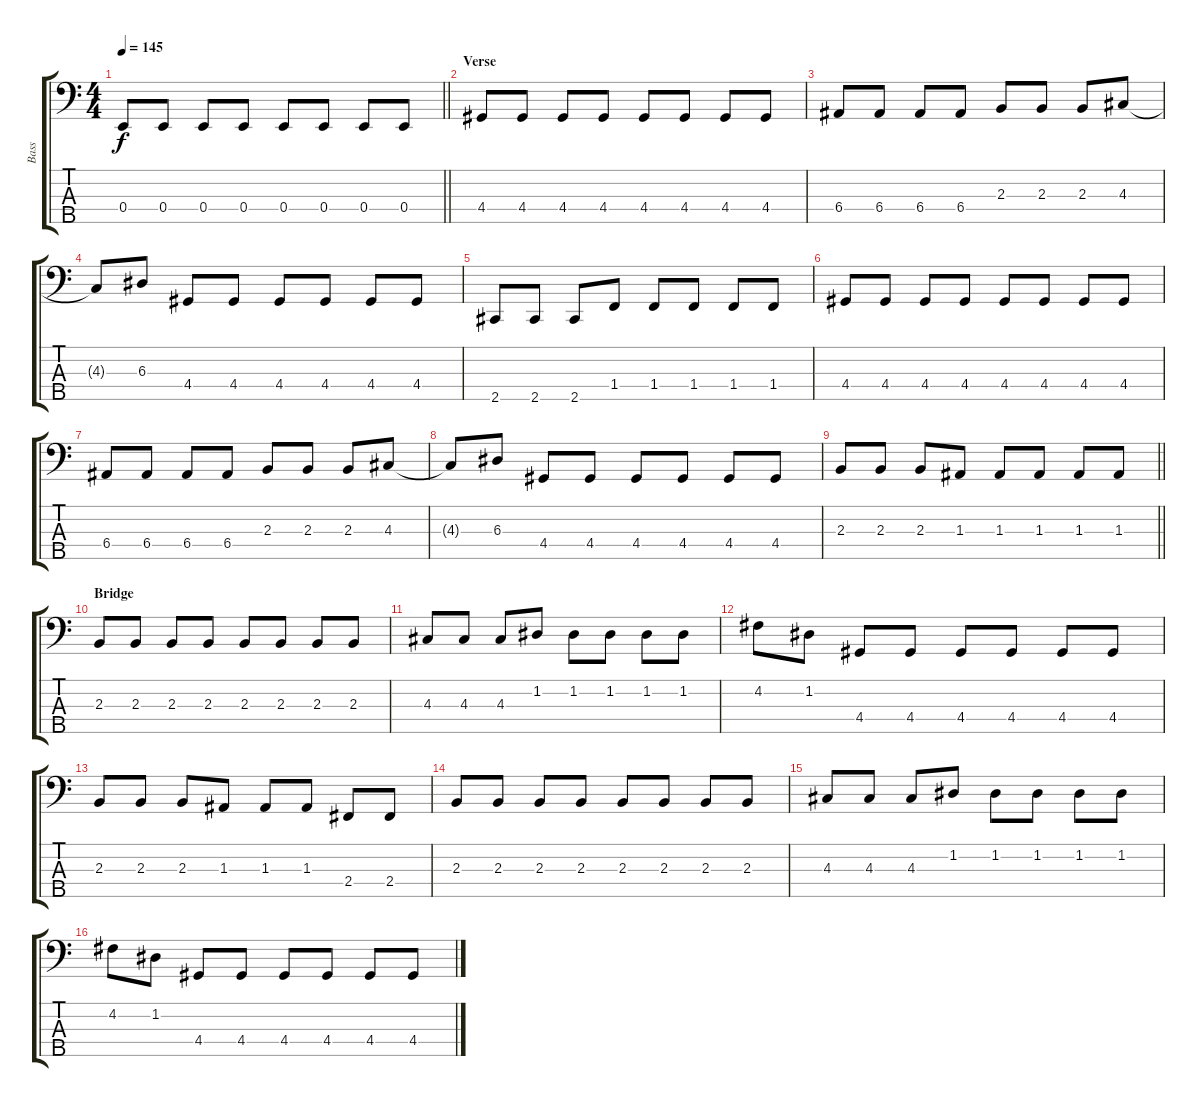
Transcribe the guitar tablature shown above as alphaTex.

\track ("Bass" "Bass") {instrument electricbassfinger}
\staff {score tabs}
\tuning (G2 D2 A1 E1 B0) {hide}
\ts (4 4)
\tempo 145
\clef f4
\barLineRight lightlight
\ks c
0.4.8{dy f} 0.4.8 0.4.8 0.4.8 0.4.8 0.4.8 0.4.8 0.4.8 |
\section ("" "Verse")
4.4.8 4.4.8 4.4.8 4.4.8 4.4.8 4.4.8 4.4.8 4.4.8 |
6.4.8 6.4.8 6.4.8 6.4.8 2.3.8 2.3.8 2.3.8 4.3.8 |
4.3{t}.8 6.3.8 4.4.8 4.4.8 4.4.8 4.4.8 4.4.8 4.4.8 |
2.5.8 2.5.8 2.5.8 1.4.8 1.4.8 1.4.8 1.4.8 1.4.8 |
4.4.8 4.4.8 4.4.8 4.4.8 4.4.8 4.4.8 4.4.8 4.4.8 |
6.4.8 6.4.8 6.4.8 6.4.8 2.3.8 2.3.8 2.3.8 4.3.8 |
4.3{t}.8 6.3.8 4.4.8 4.4.8 4.4.8 4.4.8 4.4.8 4.4.8 |
\barLineRight lightlight
2.3.8 2.3.8 2.3.8 1.3.8 1.3.8 1.3.8 1.3.8 1.3.8 |
\section ("" "Bridge")
2.3.8 2.3.8 2.3.8 2.3.8 2.3.8 2.3.8 2.3.8 2.3.8 |
4.3.8 4.3.8 4.3.8 1.2.8 1.2.8 1.2.8 1.2.8 1.2.8 |
4.2.8 1.2.8 4.4.8 4.4.8 4.4.8 4.4.8 4.4.8 4.4.8 |
2.3.8 2.3.8 2.3.8 1.3.8 1.3.8 1.3.8 2.4.8 2.4.8 |
2.3.8 2.3.8 2.3.8 2.3.8 2.3.8 2.3.8 2.3.8 2.3.8 |
4.3.8 4.3.8 4.3.8 1.2.8 1.2.8 1.2.8 1.2.8 1.2.8 |
4.2.8 1.2.8 4.4.8 4.4.8 4.4.8 4.4.8 4.4.8 4.4.8
